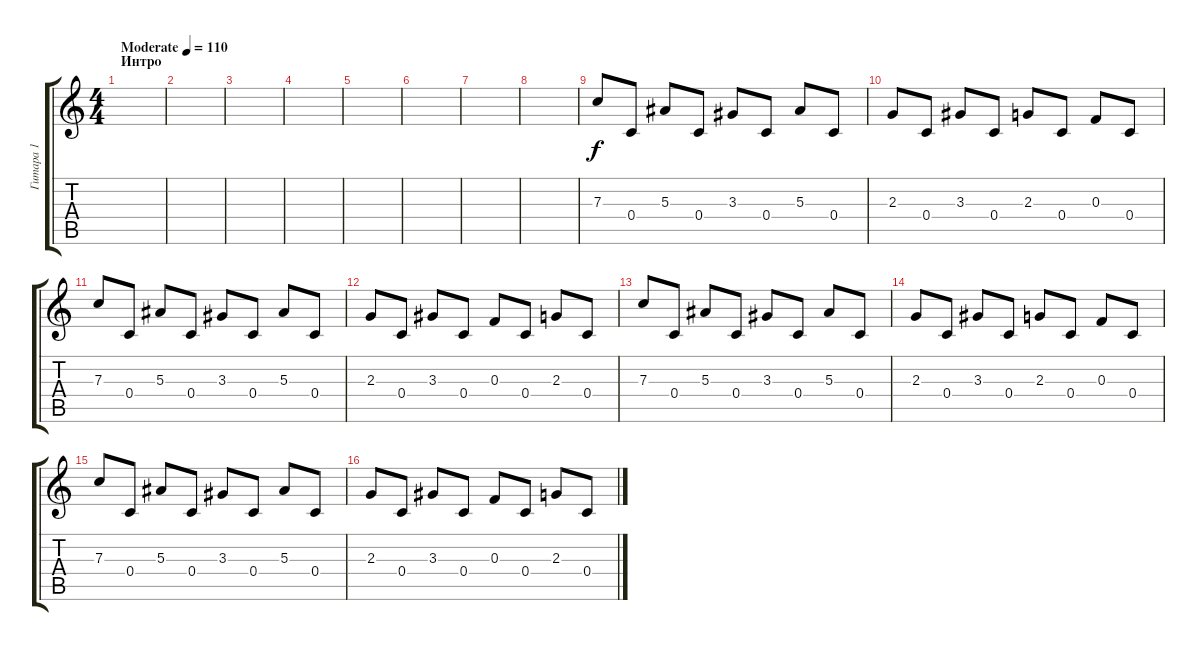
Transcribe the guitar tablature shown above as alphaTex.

\track ("Гитара 1" "Гитара 1") {instrument electricguitarclean}
\staff {score tabs}
\tuning (D4 A3 F3 C3 G2 C2) {hide}
\ts (4 4)
\section ("" "Интро")
\tempo (110 "Moderate")
\clef g2
\ks c
|
|
|
|
|
|
|
|
7.3.8 0.4.8 5.3.8 0.4.8 3.3.8 0.4.8 5.3.8 0.4.8 |
2.3.8 0.4.8 3.3.8 0.4.8 2.3.8 0.4.8 0.3.8 0.4.8 |
7.3.8 0.4.8 5.3.8 0.4.8 3.3.8 0.4.8 5.3.8 0.4.8 |
2.3.8 0.4.8 3.3.8 0.4.8 0.3.8 0.4.8 2.3.8 0.4.8 |
7.3.8 0.4.8 5.3.8 0.4.8 3.3.8 0.4.8 5.3.8 0.4.8 |
2.3.8 0.4.8 3.3.8 0.4.8 2.3.8 0.4.8 0.3.8 0.4.8 |
7.3.8 0.4.8 5.3.8 0.4.8 3.3.8 0.4.8 5.3.8 0.4.8 |
2.3.8 0.4.8 3.3.8 0.4.8 0.3.8 0.4.8 2.3.8 0.4.8
